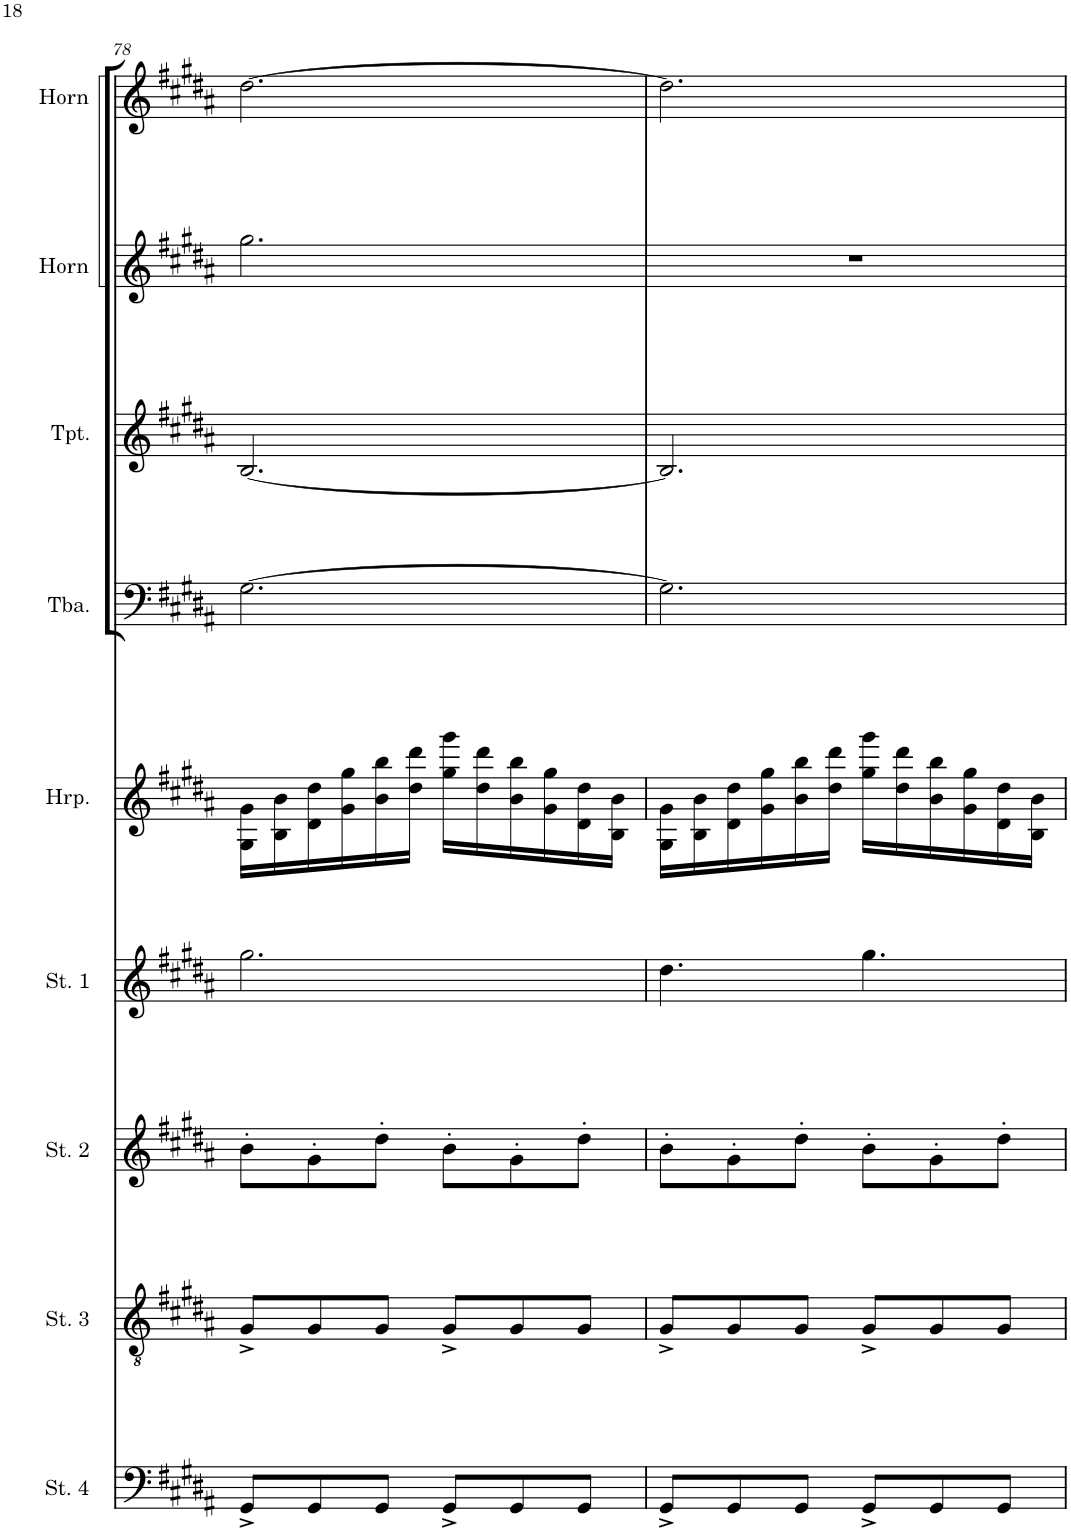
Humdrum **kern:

**kern	**kern	**kern	**kern	**kern	**kern	**kern	**kern	**kern	**kern
*part10	*part9	*part8	*part7	*part6	*part5	*part4	*part3	*part2	*part1
*staff10	*staff9	*staff8	*staff7	*staff6	*staff5	*staff4	*staff3	*staff2	*staff1
*I"Strings 4	*I"Strings 3	*I"Strings 2	*I"Strings 1	*I"Harp	*I"Tuba	*I"Trumpet	*I"Horn	*I"Horn	*I"Piccolo
*I'St. 4	*I'St. 3	*I'St. 2	*I'St. 1	*I'Hrp.	*I'Tba.	*I'Tpt.	*I'Horn	*I'Horn	*I'Picc.
!!LO:PB:g=z
*clefF4	*clefGv2	*clefG2	*clefG2	*clefG2	*clefF4	*clefG2	*clefG2	*clefG2	*clefG2
*	*	*	*	*	*	*Trd1c2	*Trd7c12	*Trd7c12	*Trd-7c-12
*k[f#c#g#d#a#]	*k[f#c#g#d#a#]	*k[f#c#g#d#a#]	*k[f#c#g#d#a#]	*k[f#c#g#d#a#]	*k[f#c#g#d#a#]	*k[f#c#g#d#a#]	*k[f#c#g#d#a#]	*k[f#c#g#d#a#]	*k[f#c#g#d#a#]
*M6/8	*M6/8	*M6/8	*M6/8	*M6/8	*M6/8	*M6/8	*M6/8	*M6/8	*M6/8
=78	=78	=78	=78	=78	=78	=78	=78	=78	=78
8GG#^/L	8G#^/L	8b'\L	2.gg#\	16G#\ 16g#\LL	[2.G#\	[2.B/	2.gg#\	[2.dd#\	2.r
.	.	.	.	16B\ 16b\	.	.	.	.	.
8GG#/	8G#/	8g#'\	.	16d#\ 16dd#\	.	.	.	.	.
.	.	.	.	16g#\ 16gg#\	.	.	.	.	.
8GG#/J	8G#/J	8dd#'\J	.	16b\ 16bb\	.	.	.	.	.
.	.	.	.	16dd#\ 16ddd#\JJ	.	.	.	.	.
8GG#^/L	8G#^/L	8b'\L	.	16gg#\ 16ggg#\LL	.	.	.	.	.
.	.	.	.	16dd#\ 16ddd#\	.	.	.	.	.
8GG#/	8G#/	8g#'\	.	16b\ 16bb\	.	.	.	.	.
.	.	.	.	16g#\ 16gg#\	.	.	.	.	.
8GG#/J	8G#/J	8dd#'\J	.	16d#\ 16dd#\	.	.	.	.	.
.	.	.	.	16B\ 16b\JJ	.	.	.	.	.
=79	=79	=79	=79	=79	=79	=79	=79	=79	=79
8GG#^/L	8G#^/L	8b'\L	4.dd#\	16G#\ 16g#\LL	2.G#\]	2.B/]	2.r	2.dd#\]	2.r
.	.	.	.	16B\ 16b\	.	.	.	.	.
8GG#/	8G#/	8g#'\	.	16d#\ 16dd#\	.	.	.	.	.
.	.	.	.	16g#\ 16gg#\	.	.	.	.	.
8GG#/J	8G#/J	8dd#'\J	.	16b\ 16bb\	.	.	.	.	.
.	.	.	.	16dd#\ 16ddd#\JJ	.	.	.	.	.
8GG#^/L	8G#^/L	8b'\L	4.gg#\	16gg#\ 16ggg#\LL	.	.	.	.	.
.	.	.	.	16dd#\ 16ddd#\	.	.	.	.	.
8GG#/	8G#/	8g#'\	.	16b\ 16bb\	.	.	.	.	.
.	.	.	.	16g#\ 16gg#\	.	.	.	.	.
8GG#/J	8G#/J	8dd#'\J	.	16d#\ 16dd#\	.	.	.	.	.
.	.	.	.	16B\ 16b\JJ	.	.	.	.	.
=	=	=	=	=	=	=	=	=	=
*-	*-	*-	*-	*-	*-	*-	*-	*-	*-
